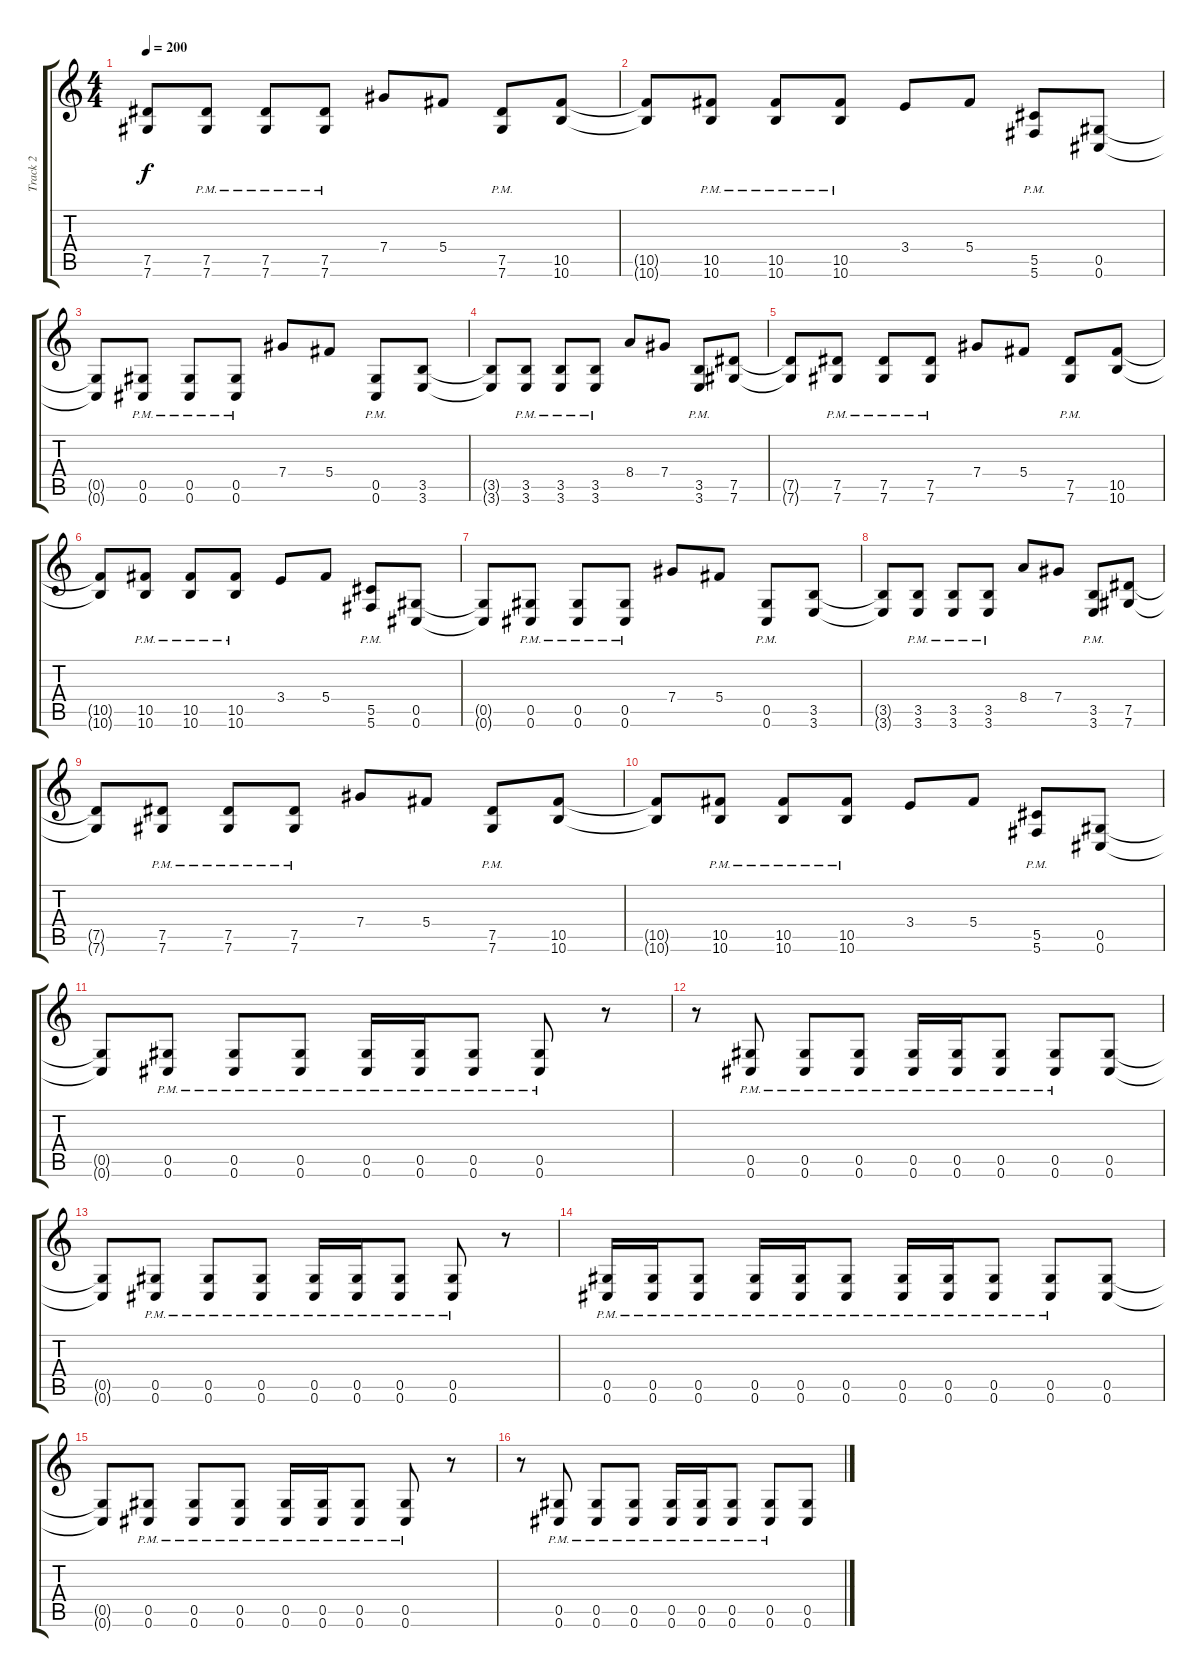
\track ("Track 2" "Track 2") {instrument distortionguitar}
\staff {score tabs}
\tuning (Eb4 Bb3 Gb3 Db3 Ab2 Db2) {hide}
\ts (4 4)
\tempo 200
\clef g2
\ks c
(7.5{t} 7.6{t}).8{dy f} (7.5{pm} 7.6{pm}).8 (7.5{pm} 7.6{pm}).8 (7.5{pm} 7.6{pm}).8 7.4.8 5.4.8 (7.5{pm} 7.6{pm}).8 (10.5 10.6).8 |
(10.5{t} 10.6{t}).8 (10.5{pm} 10.6{pm}).8 (10.5{pm} 10.6{pm}).8 (10.5{pm} 10.6{pm}).8 3.4.8 5.4.8 (5.5{pm} 5.6{pm}).8 (0.5 0.6).8 |
(0.5{t} 0.6{t}).8 (0.5{pm} 0.6{pm}).8 (0.5{pm} 0.6{pm}).8 (0.5{pm} 0.6{pm}).8 7.4.8 5.4.8 (0.5{pm} 0.6{pm}).8 (3.5 3.6).8 |
(3.5{t} 3.6{t}).8 (3.5{pm} 3.6{pm}).8 (3.5{pm} 3.6{pm}).8 (3.5{pm} 3.6{pm}).8 8.4.8 7.4.8 (3.5{pm} 3.6{pm}).8 (7.5 7.6).8 |
(7.5{t} 7.6{t}).8 (7.5{pm} 7.6{pm}).8 (7.5{pm} 7.6{pm}).8 (7.5{pm} 7.6{pm}).8 7.4.8 5.4.8 (7.5{pm} 7.6{pm}).8 (10.5 10.6).8 |
(10.5{t} 10.6{t}).8 (10.5{pm} 10.6{pm}).8 (10.5{pm} 10.6{pm}).8 (10.5{pm} 10.6{pm}).8 3.4.8 5.4.8 (5.5{pm} 5.6{pm}).8 (0.5 0.6).8 |
(0.5{t} 0.6{t}).8 (0.5{pm} 0.6{pm}).8 (0.5{pm} 0.6{pm}).8 (0.5{pm} 0.6{pm}).8 7.4.8 5.4.8 (0.5{pm} 0.6{pm}).8 (3.5 3.6).8 |
(3.5{t} 3.6{t}).8 (3.5{pm} 3.6{pm}).8 (3.5{pm} 3.6{pm}).8 (3.5{pm} 3.6{pm}).8 8.4.8 7.4.8 (3.5{pm} 3.6{pm}).8 (7.5 7.6).8 |
(7.5{t} 7.6{t}).8 (7.5{pm} 7.6{pm}).8 (7.5{pm} 7.6{pm}).8 (7.5{pm} 7.6{pm}).8 7.4.8 5.4.8 (7.5{pm} 7.6{pm}).8 (10.5 10.6).8 |
(10.5{t} 10.6{t}).8 (10.5{pm} 10.6{pm}).8 (10.5{pm} 10.6{pm}).8 (10.5{pm} 10.6{pm}).8 3.4.8 5.4.8 (5.5{pm} 5.6{pm}).8 (0.5 0.6).8 |
(0.5{t} 0.6{t}).8 (0.5{pm} 0.6{pm}).8 (0.5{pm} 0.6{pm}).8 (0.5{pm} 0.6{pm}).8 (0.5{pm} 0.6{pm}).16 (0.5{pm} 0.6{pm}).16 (0.5{pm} 0.6{pm}).8 (0.5{pm} 0.6{pm}).8 r.8 |
r.8 (0.5{pm} 0.6{pm}).8 (0.5{pm} 0.6{pm}).8 (0.5{pm} 0.6{pm}).8 (0.5{pm} 0.6{pm}).16 (0.5{pm} 0.6{pm}).16 (0.5{pm} 0.6{pm}).8 (0.5{pm} 0.6{pm}).8 (0.5 0.6).8 |
(0.5{t} 0.6{t}).8 (0.5{pm} 0.6{pm}).8 (0.5{pm} 0.6{pm}).8 (0.5{pm} 0.6{pm}).8 (0.5{pm} 0.6{pm}).16 (0.5{pm} 0.6{pm}).16 (0.5{pm} 0.6{pm}).8 (0.5{pm} 0.6{pm}).8 r.8 |
(0.5{pm} 0.6{pm}).16 (0.5{pm} 0.6{pm}).16 (0.5{pm} 0.6{pm}).8 (0.5{pm} 0.6{pm}).16 (0.5{pm} 0.6{pm}).16 (0.5{pm} 0.6{pm}).8 (0.5{pm} 0.6{pm}).16 (0.5{pm} 0.6{pm}).16 (0.5{pm} 0.6{pm}).8 (0.5{pm} 0.6{pm}).8 (0.5 0.6).8 |
(0.5{t} 0.6{t}).8 (0.5{pm} 0.6{pm}).8 (0.5{pm} 0.6{pm}).8 (0.5{pm} 0.6{pm}).8 (0.5{pm} 0.6{pm}).16 (0.5{pm} 0.6{pm}).16 (0.5{pm} 0.6{pm}).8 (0.5{pm} 0.6{pm}).8 r.8 |
r.8 (0.5{pm} 0.6{pm}).8 (0.5{pm} 0.6{pm}).8 (0.5{pm} 0.6{pm}).8 (0.5{pm} 0.6{pm}).16 (0.5{pm} 0.6{pm}).16 (0.5{pm} 0.6{pm}).8 (0.5{pm} 0.6{pm}).8 (0.5 0.6).8
